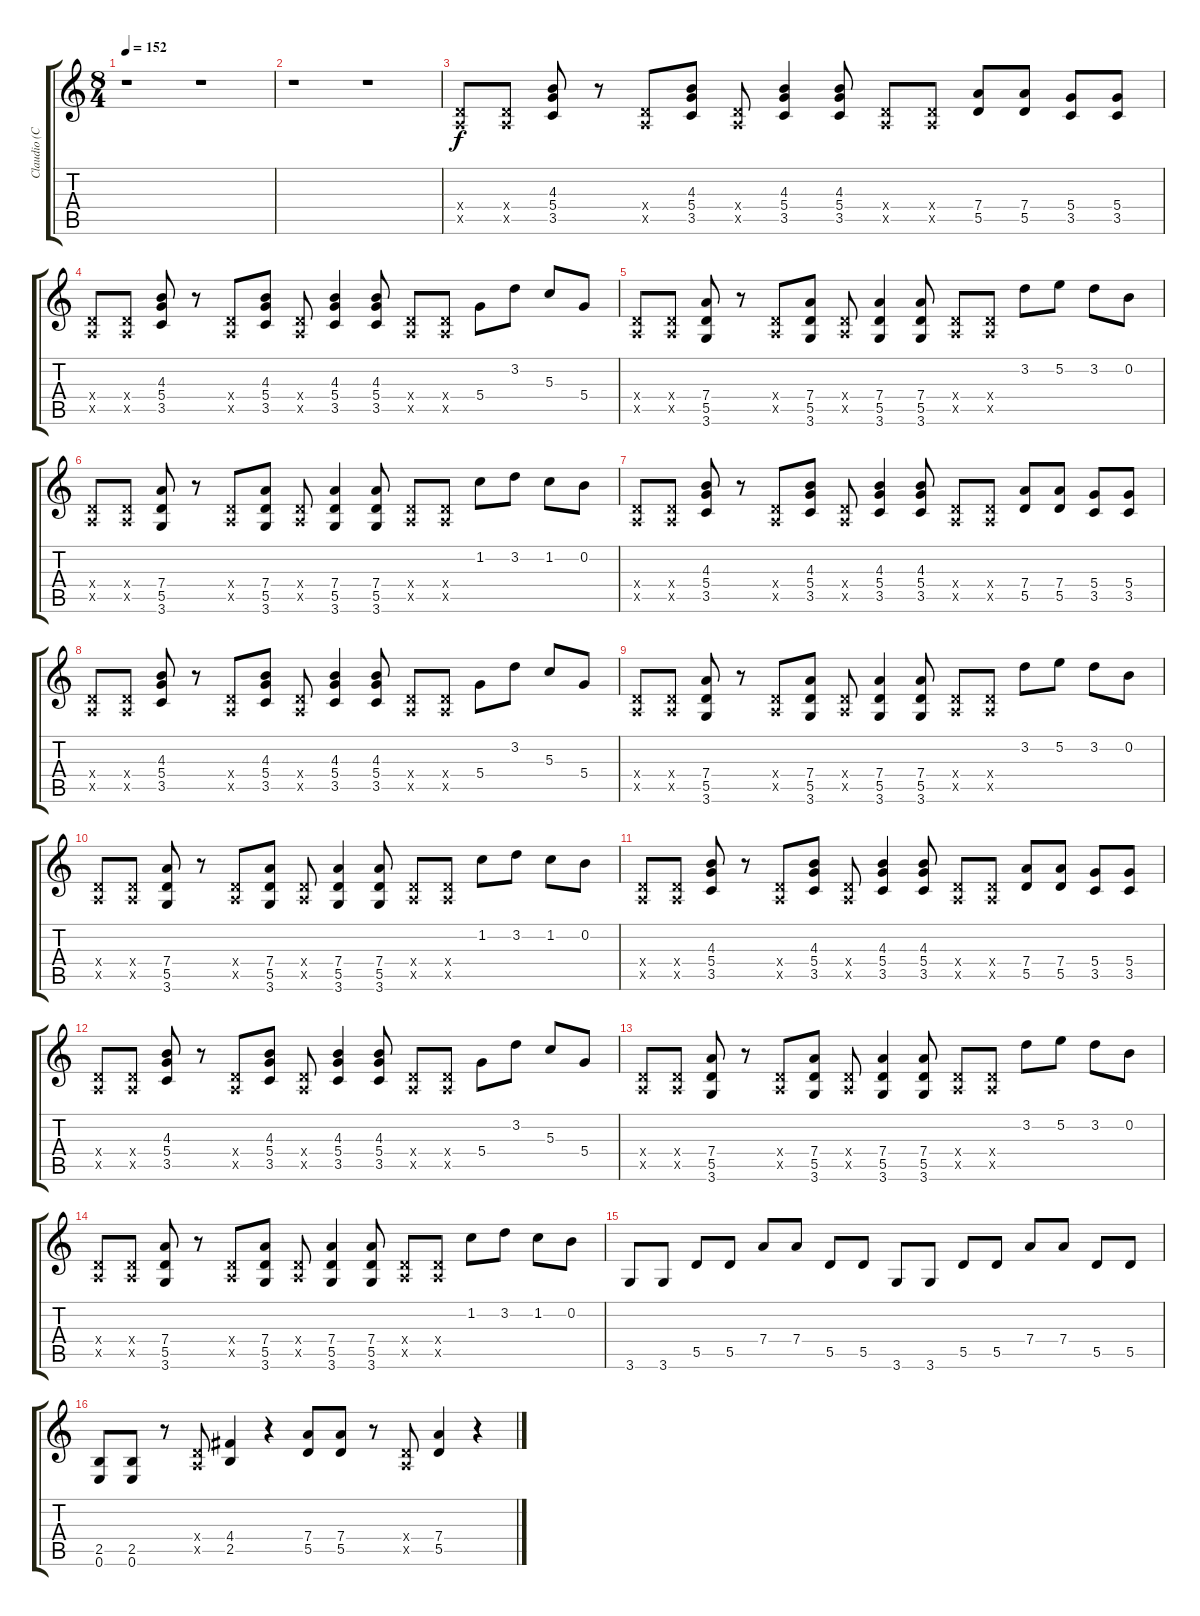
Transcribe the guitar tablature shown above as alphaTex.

\track ("Claudio (Clean)" "Claudio (C") {instrument acousticguitarsteel}
\staff {score tabs}
\tuning (E4 B3 G3 D3 A2 E2) {hide}
\ts (8 4)
\tempo 152
\clef g2
\ks c
r.1{dy f} r.1 |
r.1 r.1 |
(0.4{x} 0.5{x}).8 (0.4{x} 0.5{x}).8 (4.3 5.4 3.5).8 r.8 (0.4{x} 0.5{x}).8 (4.3 5.4 3.5).8 (0.4{x} 0.5{x}).8 (4.3 5.4 3.5).4 (4.3 5.4 3.5).8 (0.4{x} 0.5{x}).8 (0.4{x} 0.5{x}).8 (7.4 5.5).8 (7.4 5.5).8 (5.4 3.5).8 (5.4 3.5).8 |
(0.4{x} 0.5{x}).8 (0.4{x} 0.5{x}).8 (4.3 5.4 3.5).8 r.8 (0.4{x} 0.5{x}).8 (4.3 5.4 3.5).8 (0.4{x} 0.5{x}).8 (4.3 5.4 3.5).4 (4.3 5.4 3.5).8 (0.4{x} 0.5{x}).8 (0.4{x} 0.5{x}).8 5.4.8 3.2.8 5.3.8 5.4.8 |
(0.4{x} 0.5{x}).8 (0.4{x} 0.5{x}).8 (7.4 5.5 3.6).8 r.8 (0.4{x} 0.5{x}).8 (7.4 5.5 3.6).8 (0.4{x} 0.5{x}).8 (7.4 5.5 3.6).4 (7.4 5.5 3.6).8 (0.4{x} 0.5{x}).8 (0.4{x} 0.5{x}).8 3.2.8 5.2.8 3.2.8 0.2.8 |
(0.4{x} 0.5{x}).8 (0.4{x} 0.5{x}).8 (7.4 5.5 3.6).8 r.8 (0.4{x} 0.5{x}).8 (7.4 5.5 3.6).8 (0.4{x} 0.5{x}).8 (7.4 5.5 3.6).4 (7.4 5.5 3.6).8 (0.4{x} 0.5{x}).8 (0.4{x} 0.5{x}).8 1.2.8 3.2.8 1.2.8 0.2.8 |
(0.4{x} 0.5{x}).8 (0.4{x} 0.5{x}).8 (4.3 5.4 3.5).8 r.8 (0.4{x} 0.5{x}).8 (4.3 5.4 3.5).8 (0.4{x} 0.5{x}).8 (4.3 5.4 3.5).4 (4.3 5.4 3.5).8 (0.4{x} 0.5{x}).8 (0.4{x} 0.5{x}).8 (7.4 5.5).8 (7.4 5.5).8 (5.4 3.5).8 (5.4 3.5).8 |
(0.4{x} 0.5{x}).8 (0.4{x} 0.5{x}).8 (4.3 5.4 3.5).8 r.8 (0.4{x} 0.5{x}).8 (4.3 5.4 3.5).8 (0.4{x} 0.5{x}).8 (4.3 5.4 3.5).4 (4.3 5.4 3.5).8 (0.4{x} 0.5{x}).8 (0.4{x} 0.5{x}).8 5.4.8 3.2.8 5.3.8 5.4.8 |
(0.4{x} 0.5{x}).8 (0.4{x} 0.5{x}).8 (7.4 5.5 3.6).8 r.8 (0.4{x} 0.5{x}).8 (7.4 5.5 3.6).8 (0.4{x} 0.5{x}).8 (7.4 5.5 3.6).4 (7.4 5.5 3.6).8 (0.4{x} 0.5{x}).8 (0.4{x} 0.5{x}).8 3.2.8 5.2.8 3.2.8 0.2.8 |
(0.4{x} 0.5{x}).8 (0.4{x} 0.5{x}).8 (7.4 5.5 3.6).8 r.8 (0.4{x} 0.5{x}).8 (7.4 5.5 3.6).8 (0.4{x} 0.5{x}).8 (7.4 5.5 3.6).4 (7.4 5.5 3.6).8 (0.4{x} 0.5{x}).8 (0.4{x} 0.5{x}).8 1.2.8 3.2.8 1.2.8 0.2.8 |
(0.4{x} 0.5{x}).8 (0.4{x} 0.5{x}).8 (4.3 5.4 3.5).8 r.8 (0.4{x} 0.5{x}).8 (4.3 5.4 3.5).8 (0.4{x} 0.5{x}).8 (4.3 5.4 3.5).4 (4.3 5.4 3.5).8 (0.4{x} 0.5{x}).8 (0.4{x} 0.5{x}).8 (7.4 5.5).8 (7.4 5.5).8 (5.4 3.5).8 (5.4 3.5).8 |
(0.4{x} 0.5{x}).8 (0.4{x} 0.5{x}).8 (4.3 5.4 3.5).8 r.8 (0.4{x} 0.5{x}).8 (4.3 5.4 3.5).8 (0.4{x} 0.5{x}).8 (4.3 5.4 3.5).4 (4.3 5.4 3.5).8 (0.4{x} 0.5{x}).8 (0.4{x} 0.5{x}).8 5.4.8 3.2.8 5.3.8 5.4.8 |
(0.4{x} 0.5{x}).8 (0.4{x} 0.5{x}).8 (7.4 5.5 3.6).8 r.8 (0.4{x} 0.5{x}).8 (7.4 5.5 3.6).8 (0.4{x} 0.5{x}).8 (7.4 5.5 3.6).4 (7.4 5.5 3.6).8 (0.4{x} 0.5{x}).8 (0.4{x} 0.5{x}).8 3.2.8 5.2.8 3.2.8 0.2.8 |
(0.4{x} 0.5{x}).8 (0.4{x} 0.5{x}).8 (7.4 5.5 3.6).8 r.8 (0.4{x} 0.5{x}).8 (7.4 5.5 3.6).8 (0.4{x} 0.5{x}).8 (7.4 5.5 3.6).4 (7.4 5.5 3.6).8 (0.4{x} 0.5{x}).8 (0.4{x} 0.5{x}).8 1.2.8 3.2.8 1.2.8 0.2.8 |
3.6.8 3.6.8 5.5.8 5.5.8 7.4.8 7.4.8 5.5.8 5.5.8 3.6.8 3.6.8 5.5.8 5.5.8 7.4.8 7.4.8 5.5.8 5.5.8 |
(2.5 0.6).8 (2.5 0.6).8 r.8 (0.4{x} 0.5{x}).8 (4.4 2.5).4 r.4 (7.4 5.5).8 (7.4 5.5).8 r.8 (0.4{x} 0.5{x}).8 (7.4 5.5).4 r.4
